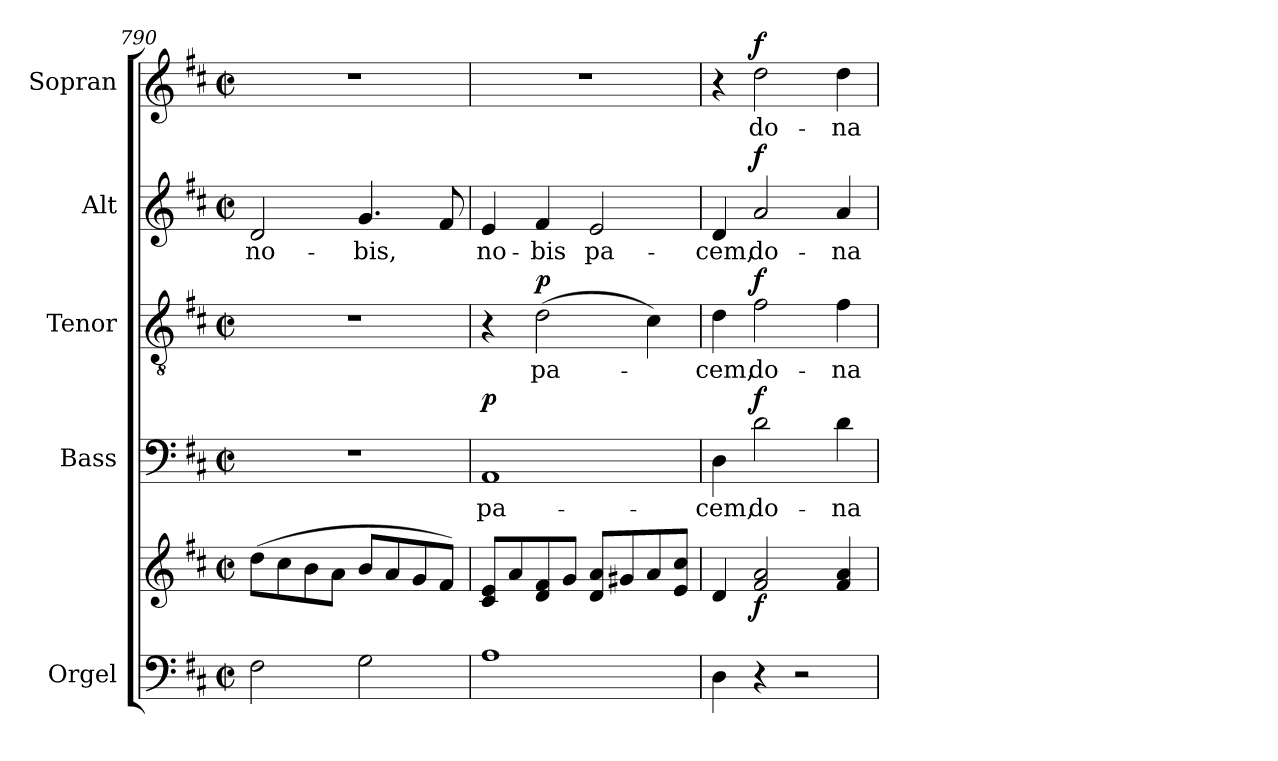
**kern	**kern	**dynam	**kern	**text	**dynam	**kern	**text	**dynam	**kern	**text	**dynam	**kern	**text	**dynam
*part5	*part5	*part5	*part4	*part4	*part4	*part3	*part3	*part3	*part2	*part2	*part2	*part1	*part1	*part1
*staff6	*staff5	*staff5/6	*staff4	*staff4	*staff4	*staff3	*staff3	*staff3	*staff2	*staff2	*staff2	*staff1	*staff1	*staff1
*I"Orgel	*	*	*I"Bass	*	*	*I"Tenor	*	*	*I"Alt	*	*	*I"Sopran	*	*
*I'Org.	*	*	*I'B.	*	*	*I'T.	*	*	*I'A.	*	*	*I'S.	*	*
*clefF4	*clefG2	*	*clefF4	*	*	*clefGv2	*	*	*clefG2	*	*	*clefG2	*	*
*k[f#c#]	*k[f#c#]	*	*k[f#c#]	*	*	*k[f#c#]	*	*	*k[f#c#]	*	*	*k[f#c#]	*	*
*D:	*D:	*	*D:	*	*	*D:	*	*	*D:	*	*	*D:	*	*
*M2/2	*M2/2	*	*M2/2	*	*	*M2/2	*	*	*M2/2	*	*	*M2/2	*	*
*met(c|)	*met(c|)	*	*met(c|)	*	*	*met(c|)	*	*	*met(c|)	*	*	*met(c|)	*	*
=790	=790	=790	=790	=790	=790	=790	=790	=790	=790	=790	=790	=790	=790	=790
!	!	!	!	!	!	!	!	!	!	!LO:LY:b	!	!	!	!
2F#\	(>8dd\L	.	1r	.	.	1r	.	.	2d/	no-	.	1r	.	.
.	8cc#\	.	.	.	.	.	.	.	.	.	.	.	.	.
.	8b\	.	.	.	.	.	.	.	.	.	.	.	.	.
.	8a\J	.	.	.	.	.	.	.	.	.	.	.	.	.
!	!	!	!	!	!	!	!	!	!	!LO:LY:b	!	!	!	!
2G\	8b/L	.	.	.	.	.	.	.	4.g/	-bis,	.	.	.	.
.	8a/	.	.	.	.	.	.	.	.	.	.	.	.	.
.	8g/	.	.	.	.	.	.	.	.	.	.	.	.	.
.	8f#/J)	.	.	.	.	.	.	.	8f#/	.	.	.	.	.
=791	=791	=791	=791	=791	=791	=791	=791	=791	=791	=791	=791	=791	=791	=791
!	!	!	!	!LO:LY:b	!LO:DY:a	!	!	!	!	!LO:LY:b	!	!	!	!
1A	8c#/ 8e/L	.	1AA	pa-	p	4r	.	.	4e/	no-	.	1r	.	.
.	8a/	.	.	.	.	.	.	.	.	.	.	.	.	.
!	!	!	!	!	!	!	!LO:LY:b	!LO:DY:a	!	!LO:LY:b	!	!	!	!
.	8d/ 8f#/	.	.	.	.	(>2d\	pa-	p	4f#/	-bis	.	.	.	.
.	8g/J	.	.	.	.	.	.	.	.	.	.	.	.	.
!	!	!	!	!	!	!	!	!	!	!LO:LY:b	!	!	!	!
.	8d/ 8a/L	.	.	.	.	.	.	.	2e/	pa-	.	.	.	.
.	8g#X/	.	.	.	.	.	.	.	.	.	.	.	.	.
.	8a/	.	.	.	.	4c#\)	.	.	.	.	.	.	.	.
.	8e/ 8cc#/J	.	.	.	.	.	.	.	.	.	.	.	.	.
=792	=792	=792	=792	=792	=792	=792	=792	=792	=792	=792	=792	=792	=792	=792
!	!	!	!	!LO:LY:b	!	!	!LO:LY:b	!	!	!LO:LY:b	!	!	!	!
4D\	4d/	.	4D\	-cem,	.	4d\	-cem,	.	4d/	-cem,	.	4r	.	.
!	!	!LO:DY:b	!	!LO:LY:b	!LO:DY:a	!	!LO:LY:b	!LO:DY:a	!	!LO:LY:b	!LO:DY:a	!	!LO:LY:b	!LO:DY:a
4r	2f#/ 2a/	f	2d\	do-	f	2f#\	do-	f	2a/	do-	f	2dd\	do-	f
2r	.	.	.	.	.	.	.	.	.	.	.	.	.	.
!	!	!	!	!LO:LY:b	!	!	!LO:LY:b	!	!	!LO:LY:b	!	!	!LO:LY:b	!
.	4f#/ 4a/	.	4d\	-na	.	4f#\	-na	.	4a/	-na	.	4dd\	-na	.
=	=	=	=	=	=	=	=	=	=	=	=	=	=	=
*-	*-	*-	*-	*-	*-	*-	*-	*-	*-	*-	*-	*-	*-	*-
